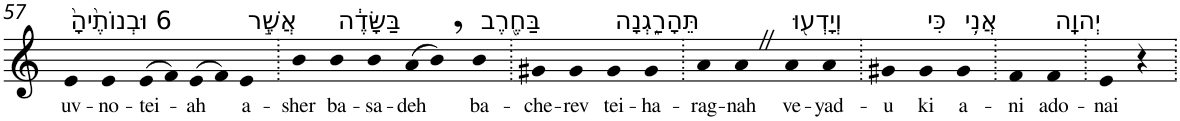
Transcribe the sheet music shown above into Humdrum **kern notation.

**kern	**text
*part1	*part1
*staff1	*staff1
*I"Piano	*
*I'Pno	*
!!LO:PB:g=z
*clefG2	*
*k[]	*
=57	=57
!LO:TX:a:t=6 וּבְנוֹתֶ֙יהָ֙	!
!	!LO:LY:b
4e	uv-
!	!LO:LY:b
4e	-no-
!	!LO:LY:b
(>8e	-tei-
8f)	.
!	!LO:LY:b
(>8e	-ah
8f)	.
!LO:TX:a:t=אֲשֶׁ֣ר	!
!	!LO:LY:b
4e	a-
=58.	=58.
!	!LO:LY:b
4b	-sher
!LO:TX:a:t=בַּשָּׂדֶ֔ה	!
!	!LO:LY:b
4b	ba-
!	!LO:LY:b
4b	-sa-
!	!LO:LY:b
(>8a	-deh
8b,)	.
!LO:TX:a:t=בַּחֶ֖רֶב	!
!	!LO:LY:b
4b	ba-
=59.	=59.
!	!LO:LY:b
4g#X	-che-
!	!LO:LY:b
4g#	-rev
!LO:TX:a:t=תֵּהָרַ֑גְנָה	!
!	!LO:LY:b
4g#	tei-
!	!LO:LY:b
4g#	-ha-
=60.	=60.
!	!LO:LY:b
4a	-rag-
!	!LO:LY:b
4aZ	-nah
!LO:TX:a:t=וְיָדְע֖וּ	!
!	!LO:LY:b
4a	ve-
!	!LO:LY:b
4a	-yad-
=61.	=61.
!	!LO:LY:b
4g#X	-u
!LO:TX:a:t=כִּי	!
!	!LO:LY:b
4g#	ki
!LO:TX:a:t=אֲנִ֥י	!
!	!LO:LY:b
4g#	a-
=62.	=62.
!	!LO:LY:b
4f	-ni
!LO:TX:a:t=יְהוָֽה	!
!	!LO:LY:b
4f	ado-
=63.	=63.
!	!LO:LY:b
4e	-nai
4r	.
=.	=.
*-	*-
